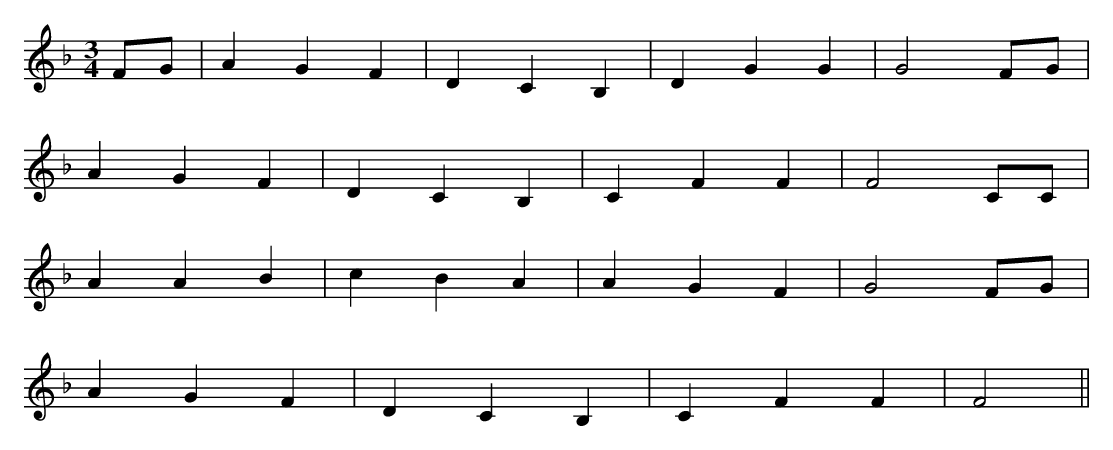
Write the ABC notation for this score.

X:1
M:3/4
K:F
FG|A2G2F2|D2C2B,2|D2G2G2|G4FG|
A2G2F2|D2C2B,2|C2F2F2|F4CC|
A2A2B2|c2B2A2|A2G2F2|G4FG|
A2G2F2|D2C2B,2|C2F2F2|F4||
